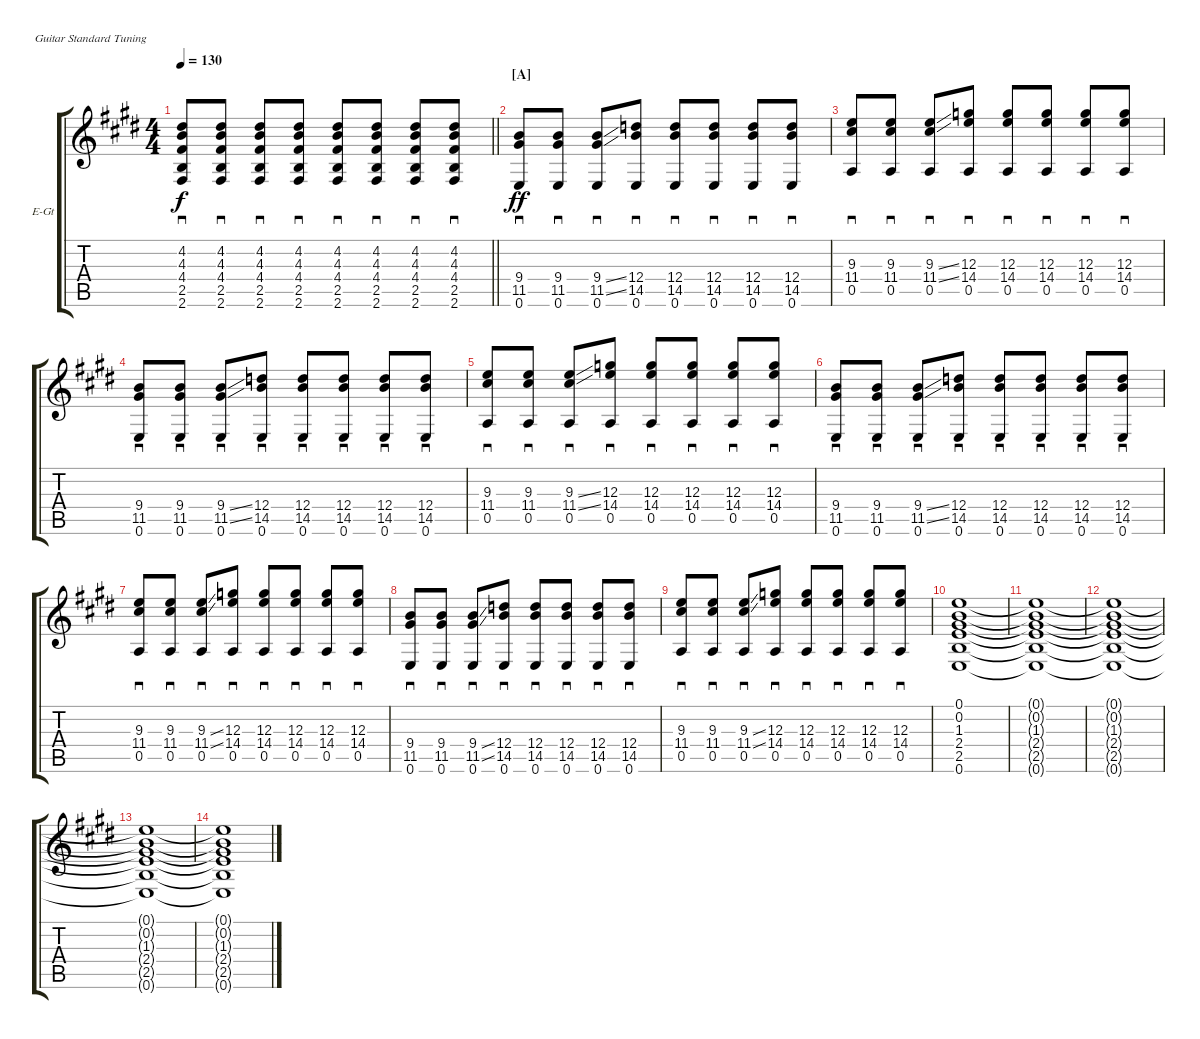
\bracketExtendMode groupsimilarinstruments
\firstSystemTrackNameOrientation horizontal
\otherSystemsTrackNameOrientation horizontal
\track ("Albert Hammond Jr." "E-Gt") {instrument electricguitarmuted}
\staff {score tabs}
\tuning (E4 B3 G3 D3 A2 E2)
\ts (4 4)
\tempo 130
\clef g2
\barLineRight lightlight
\ks e
(4.2 4.3 4.4 2.5 2.6).8{sd dy f} (4.2 4.3 4.4 2.5 2.6).8{sd} (4.2 4.3 4.4 2.5 2.6).8{sd} (4.2 4.3 4.4 2.5 2.6).8{sd} (4.2 4.3 4.4 2.5 2.6).8{sd} (4.2 4.3 4.4 2.5 2.6).8{sd} (4.2 4.3 4.4 2.5 2.6).8{sd} (4.2 4.3 4.4 2.5 2.6).8{sd} |
\section ("A" "")
(9.4 11.5 0.6).8{sd dy ff} (9.4 11.5 0.6).8{sd} (9.4{ss} 11.5{ss} 0.6).8{sd} (12.4 14.5 0.6).8{sd} (12.4 14.5 0.6).8{sd} (12.4 14.5 0.6).8{sd} (12.4 14.5 0.6).8{sd} (12.4 14.5 0.6).8{sd} |
(9.3 11.4 0.5).8{sd} (9.3 11.4 0.5).8{sd} (9.3{ss} 11.4{ss} 0.5).8{sd} (12.3 14.4 0.5).8{sd} (12.3 14.4 0.5).8{sd} (12.3 14.4 0.5).8{sd} (12.3 14.4 0.5).8{sd} (14.4 0.5 12.3).8{sd} |
(9.4 11.5 0.6).8{sd} (9.4 11.5 0.6).8{sd} (9.4{ss} 11.5{ss} 0.6).8{sd} (12.4 14.5 0.6).8{sd} (12.4 14.5 0.6).8{sd} (12.4 14.5 0.6).8{sd} (12.4 14.5 0.6).8{sd} (12.4 14.5 0.6).8{sd} |
(9.3 11.4 0.5).8{sd} (9.3 11.4 0.5).8{sd} (9.3{ss} 11.4{ss} 0.5).8{sd} (12.3 14.4 0.5).8{sd} (12.3 14.4 0.5).8{sd} (12.3 14.4 0.5).8{sd} (12.3 14.4 0.5).8{sd} (14.4 0.5 12.3).8{sd} |
(9.4 11.5 0.6).8{sd} (9.4 11.5 0.6).8{sd} (9.4{ss} 11.5{ss} 0.6).8{sd} (12.4 14.5 0.6).8{sd} (12.4 14.5 0.6).8{sd} (12.4 14.5 0.6).8{sd} (12.4 14.5 0.6).8{sd} (12.4 14.5 0.6).8{sd} |
(9.3 11.4 0.5).8{sd} (9.3 11.4 0.5).8{sd} (9.3{ss} 11.4{ss} 0.5).8{sd} (12.3 14.4 0.5).8{sd} (12.3 14.4 0.5).8{sd} (12.3 14.4 0.5).8{sd} (12.3 14.4 0.5).8{sd} (14.4 0.5 12.3).8{sd} |
(9.4 11.5 0.6).8{sd} (9.4 11.5 0.6).8{sd} (9.4{ss} 11.5{ss} 0.6).8{sd} (12.4 14.5 0.6).8{sd} (12.4 14.5 0.6).8{sd} (12.4 14.5 0.6).8{sd} (12.4 14.5 0.6).8{sd} (12.4 14.5 0.6).8{sd} |
(9.3 11.4 0.5).8{sd} (9.3 11.4 0.5).8{sd} (9.3{ss} 11.4{ss} 0.5).8{sd} (12.3 14.4 0.5).8{sd} (12.3 14.4 0.5).8{sd} (12.3 14.4 0.5).8{sd} (12.3 14.4 0.5).8{sd} (14.4 0.5 12.3).8{sd} |
(0.6 2.5 2.4 1.3 0.2 0.1).1 |
(0.6{t} 2.5{t} 2.4{t} 1.3{t} 0.2{t} 0.1{t}).1 |
(0.6{t} 2.5{t} 2.4{t} 1.3{t} 0.2{t} 0.1{t}).1 |
(0.6{t} 2.5{t} 2.4{t} 1.3{t} 0.2{t} 0.1{t}).1 |
(0.6{t} 2.5{t} 2.4{t} 1.3{t} 0.2{t} 0.1{t}).1
